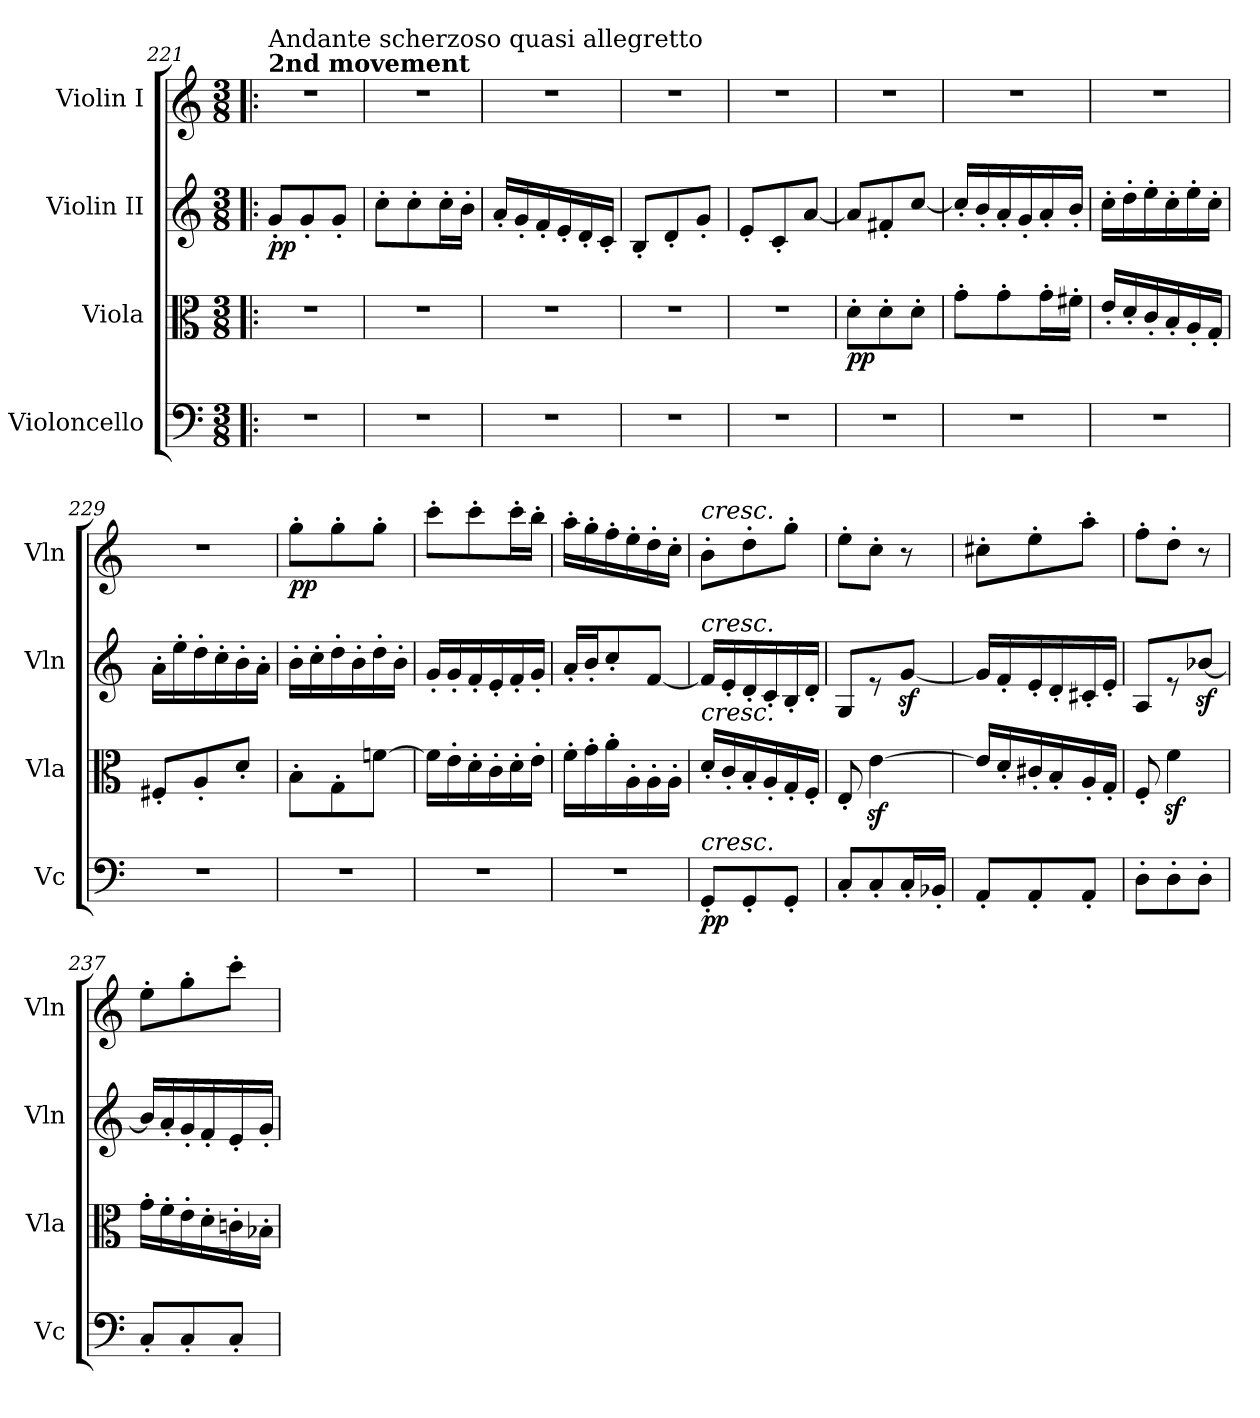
**kern	**dynam	**kern	**dynam	**kern	**dynam	**kern	**dynam
*part4	*part4	*part3	*part3	*part2	*part2	*part1	*part1
*staff4	*staff4	*staff3	*staff3	*staff2	*staff2	*staff1	*staff1
*I"Violoncello	*	*I"Viola	*	*I"Violin II	*	*I"Violin I	*
*I'Vc	*	*I'Vla	*	*I'Vln	*	*I'Vln	*
!!LO:PB:g=z
*clefF4	*	*clefC3	*	*clefG2	*	*clefG2	*
*k[]	*	*k[]	*	*k[]	*	*k[]	*
*M3/8	*	*M3/8	*	*M3/8	*	*M3/8	*
=221!|:	=221!|:	=221!|:	=221!|:	=221!|:	=221!|:	=221!|:	=221!|:
!	!	!	!	!	!	!LO:TX:a:B:t=2nd movement	!
!	!	!	!	!	!	!LO:TX:a:t=Andante scherzoso quasi allegretto	!
!	!	!	!	!	!LO:DY:b	!	!
4.r	.	4.r	.	8g'/L	pp	4.r	.
.	.	.	.	8g'/	.	.	.
.	.	.	.	8g'/J	.	.	.
=222	=222	=222	=222	=222	=222	=222	=222
4.r	.	4.r	.	8cc'\L	.	4.r	.
.	.	.	.	8cc'\	.	.	.
.	.	.	.	16cc'\L	.	.	.
.	.	.	.	16b'\JJ	.	.	.
=223	=223	=223	=223	=223	=223	=223	=223
4.r	.	4.r	.	16a'/LL	.	4.r	.
.	.	.	.	16g'/	.	.	.
.	.	.	.	16f'/	.	.	.
.	.	.	.	16e'/	.	.	.
.	.	.	.	16d'/	.	.	.
.	.	.	.	16c'/JJ	.	.	.
=224	=224	=224	=224	=224	=224	=224	=224
4.r	.	4.r	.	8B'/L	.	4.r	.
.	.	.	.	8d'/	.	.	.
.	.	.	.	8g'/J	.	.	.
=225	=225	=225	=225	=225	=225	=225	=225
4.r	.	4.r	.	8e'/L	.	4.r	.
.	.	.	.	8c'/	.	.	.
.	.	.	.	[8a/J	.	.	.
=226	=226	=226	=226	=226	=226	=226	=226
!	!	!	!LO:DY:b	!	!	!	!
4.r	.	8d'\L	pp	8a/L]	.	4.r	.
.	.	8d'\	.	8f#X'/	.	.	.
.	.	8d'\J	.	[8cc/J	.	.	.
=227	=227	=227	=227	=227	=227	=227	=227
4.r	.	8g'\L	.	16cc'/LL]	.	4.r	.
.	.	.	.	16b'/	.	.	.
.	.	8g'\	.	16a'/	.	.	.
.	.	.	.	16g'/	.	.	.
.	.	16g'\L	.	16a'/	.	.	.
.	.	16f#X'\JJ	.	16b'/JJ	.	.	.
=228	=228	=228	=228	=228	=228	=228	=228
4.r	.	16e'/LL	.	16cc'\LL	.	4.r	.
.	.	16d'/	.	16dd'\	.	.	.
.	.	16c'/	.	16ee'\	.	.	.
.	.	16B'/	.	16cc'\	.	.	.
.	.	16A'/	.	16ee'\	.	.	.
.	.	16G'/JJ	.	16cc'\JJ	.	.	.
!!LO:LB:g=z
=229	=229	=229	=229	=229	=229	=229	=229
4.r	.	8F#X'/L	.	16a'\LL	.	4.r	.
.	.	.	.	16ee'\	.	.	.
.	.	8A'/	.	16dd'\	.	.	.
.	.	.	.	16cc'\	.	.	.
.	.	8d'/J	.	16b'\	.	.	.
.	.	.	.	16a'\JJ	.	.	.
=230	=230	=230	=230	=230	=230	=230	=230
!	!	!	!	!	!	!	!LO:DY:b
4.r	.	8B'\L	.	16b'\LL	.	8gg'\L	pp
.	.	.	.	16cc'\	.	.	.
.	.	8G'\	.	16dd'\	.	8gg'\	.
.	.	.	.	16b'\	.	.	.
.	.	[8fn\J	.	16dd'\	.	8gg'\J	.
.	.	.	.	16b'\JJ	.	.	.
=231	=231	=231	=231	=231	=231	=231	=231
4.r	.	16f\LL]	.	16g'/LL	.	8ccc'\L	.
.	.	16e'\	.	16g'/	.	.	.
.	.	16d'\	.	16f'/	.	8ccc'\	.
.	.	16c'\	.	16e'/	.	.	.
.	.	16d'\	.	16f'/	.	16ccc'\L	.
.	.	16e'\JJ	.	16g'/JJ	.	16bb'\JJ	.
=232	=232	=232	=232	=232	=232	=232	=232
4.r	.	16f'\LL	.	16a'/LL	.	16aa'\LL	.
.	.	16g'\	.	16b'/J	.	16gg'\	.
.	.	16a'\	.	8cc'/	.	16ff'\	.
.	.	16A'\	.	.	.	16ee'\	.
.	.	16A'\	.	[8f/J	.	16dd'\	.
.	.	16A'\JJ	.	.	.	16cc'\JJ	.
=233	=233	=233	=233	=233	=233	=233	=233
!	!	!	!	!	!	!LO:TX:a:i:t=cresc.	!
!	!	!	!	!LO:TX:a:i:t=cresc.	!	!	!
!	!	!LO:TX:a:i:t=cresc.	!	!	!	!	!
!LO:TX:a:i:t=cresc.	!	!	!	!	!	!	!
!	!LO:DY:b	!	!	!	!	!	!
8GG'/L	pp	16d'/LL	.	16f/LL]	.	8b'\L	.
.	.	16c'/	.	16e'/	.	.	.
8GG'/	.	16B'/	.	16d'/	.	8dd'\	.
.	.	16A'/	.	16c'/	.	.	.
8GG'/J	.	16G'/	.	16B'/	.	8gg'\J	.
.	.	16F'/JJ	.	16d'/JJ	.	.	.
=234	=234	=234	=234	=234	=234	=234	=234
8C'/L	.	8E'/	.	8G/L	.	8ee'\L	.
8C'/	.	[4ez<\	.	8r	.	8cc'\J	.
16C'/L	.	.	.	[8gz</J	.	8r	.
16BB-X'/JJ	.	.	.	.	.	.	.
!!LO:LB:g=z
=235	=235	=235	=235	=235	=235	=235	=235
8AA'/L	.	16e/LL]	.	16g/LL]	.	8cc#X'\L	.
.	.	16d'/	.	16f'/	.	.	.
8AA'/	.	16c#X'/	.	16e'/	.	8ee'\	.
.	.	16B'/	.	16d'/	.	.	.
8AA'/J	.	16A'/	.	16c#X'/	.	8aa'\J	.
.	.	16G'/JJ	.	16e'/JJ	.	.	.
=236	=236	=236	=236	=236	=236	=236	=236
8D'\L	.	8F'/	.	8A/L	.	8ff'\L	.
8D'\	.	4fz<\	.	8r	.	8dd'\J	.
8D'\J	.	.	.	[8b-Xz</J	.	8r	.
=237	=237	=237	=237	=237	=237	=237	=237
8C'/L	.	16g'\LL	.	16b-/LL]	.	8ee'\L	.
.	.	16f'\	.	16a'/	.	.	.
8C'/	.	16e'\	.	16g'/	.	8gg'\	.
.	.	16d'\	.	16f'/	.	.	.
8C'/J	.	16cn'\	.	16e'/	.	8ccc'\J	.
.	.	16B-X'\JJ	.	16g'/JJ	.	.	.
=	=	=	=	=	=	=	=
*-	*-	*-	*-	*-	*-	*-	*-
